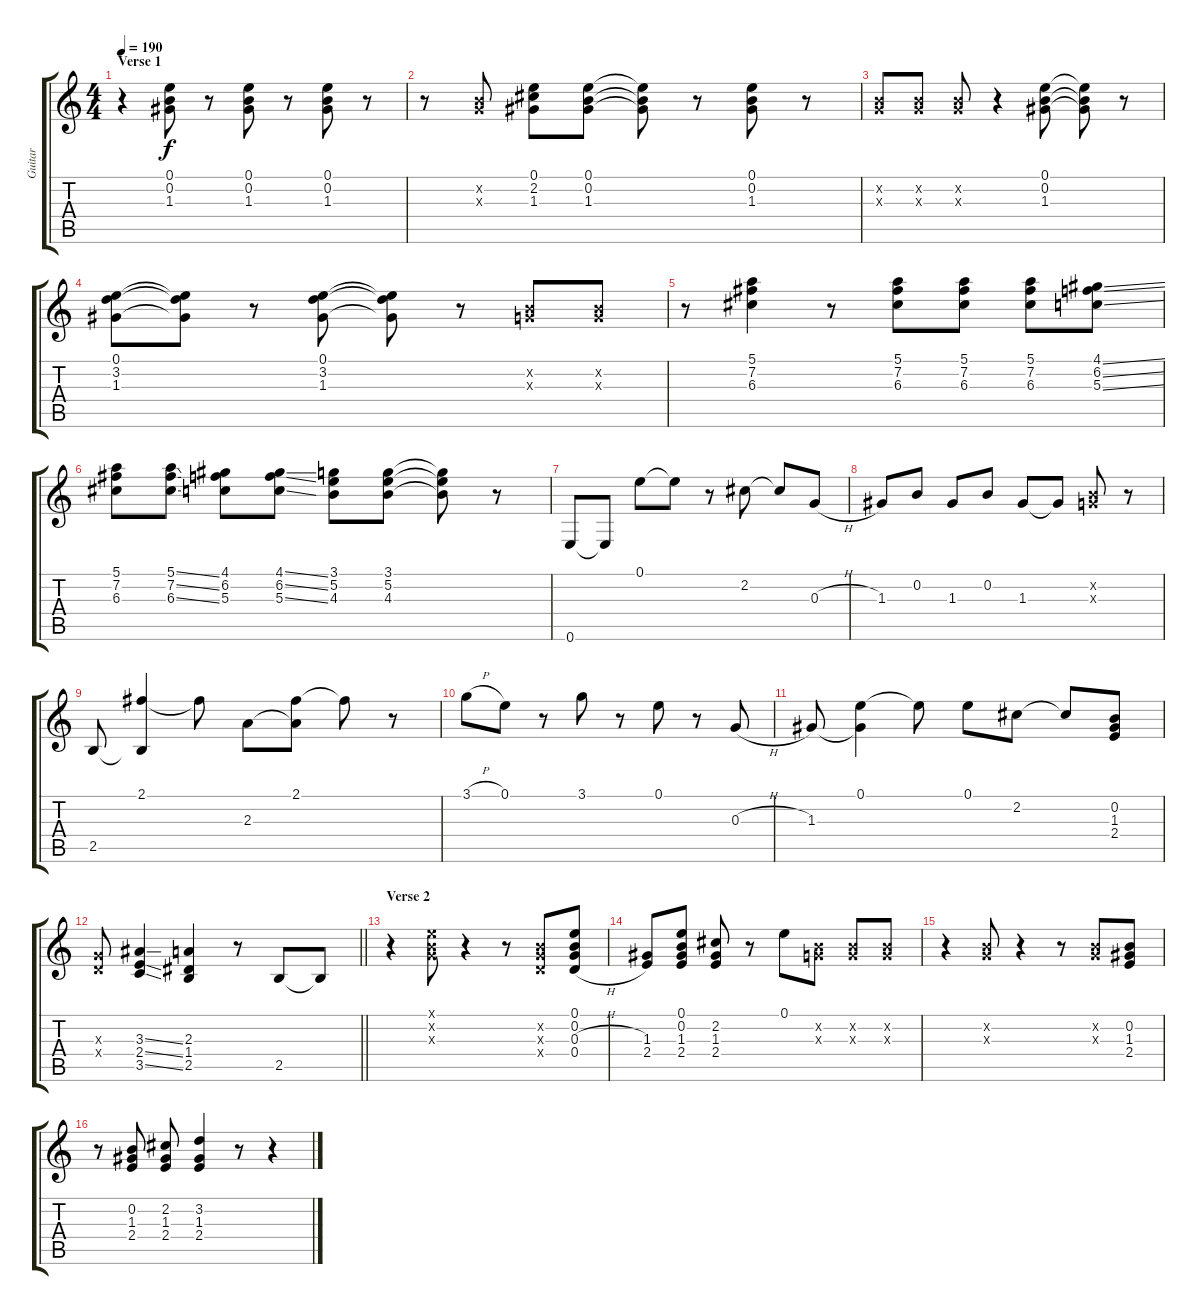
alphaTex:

\track ("Guitar" "Guitar") {instrument electricguitarjazz}
\staff {score tabs}
\tuning (E4 B3 G3 D3 A2 E2) {hide}
\ts (4 4)
\section ("" "Verse 1")
\tempo 190
\clef g2
\ks c
r.4{dy f} (0.1 0.2 1.3).8 r.8 (0.1 0.2 1.3).8 r.8 (0.1 0.2 1.3).8 r.8 |
r.8 (0.2{x} 0.3{x}).8 (0.1 2.2 1.3).8 (0.1 0.2 1.3).8 (0.1{t} 0.2{t} 1.3{t}).8 r.8 (0.1 0.2 1.3).8 r.8 |
(0.2{x} 0.3{x}).8 (0.2{x} 0.3{x}).8 (0.2{x} 0.3{x}).8 r.4 (0.1 0.2 1.3).8 (0.1{t} 0.2{t} 1.3{t}).8 r.8 |
(0.1 3.2 1.3).8 (0.1{t} 3.2{t} 1.3{t}).8 r.8 (0.1 3.2 1.3).8 (0.1{t} 3.2{t} 1.3{t}).8 r.8 (0.2{x} 0.3{x}).8 (0.2{x} 0.3{x}).8 |
r.8 (5.1 7.2 6.3).4 r.8 (5.1 7.2 6.3).8 (5.1 7.2 6.3).8 (5.1 7.2 6.3).8 (4.1{ss} 6.2{ss} 5.3{ss}).8 |
(5.1 7.2 6.3).8 (5.1{ss} 7.2{ss} 6.3{ss}).8 (4.1 6.2 5.3).8 (4.1{ss} 6.2{ss} 5.3{ss}).8 (3.1 5.2 4.3).8 (3.1 5.2 4.3).8 (3.1{t} 5.2{t} 4.3{t}).8 r.8 |
0.6.8 0.6{t}.8 0.1.8 0.1{t}.8 r.8 2.2.8 2.2{t}.8 0.3{h}.8 |
1.3.8 0.2.8 1.3.8 0.2.8 1.3.8 1.3{t}.8 (0.2{x} 0.3{x}).8 r.8 |
2.5.8 (2.1 2.5{t}).4 2.1{t}.8 2.3.8 (2.1 2.3{t}).8 2.1{t}.8 r.8 |
3.1{h}.8 0.1.8 r.8 3.1.8 r.8 0.1.8 r.8 0.3{h}.8 |
1.3.8 (0.1 1.3{t}).4 0.1{t}.8 0.1.8 2.2.8 2.2{t}.8 (0.2 1.3 2.4).8 |
\barLineRight lightlight
(0.3{x} 0.4{x}).8 (3.3{ss} 2.4{ss} 3.5{ss}).4 (2.3 1.4 2.5).4 r.8 2.5.8 2.5{t}.8 |
\section ("" "Verse 2")
r.4 (0.1{x} 0.2{x} 0.3{x}).8 r.4 r.8 (0.2{x} 0.3{x} 0.4{x}).8 (0.1 0.2 0.3{h} 0.4{h}).8 |
(1.3 2.4).8 (0.1 0.2 1.3 2.4).8 (2.2 1.3 2.4).8 r.8 0.1.8 (0.2{x} 0.3{x}).8 (0.2{x} 0.3{x}).8 (0.2{x} 0.3{x}).8 |
r.4 (0.2{x} 0.3{x}).8 r.4 r.8 (0.2{x} 0.3{x}).8 (0.2 1.3 2.4).8 |
r.8 (0.2 1.3 2.4).8 (2.2 1.3 2.4).8 (3.2 1.3 2.4).4 r.8 r.4
